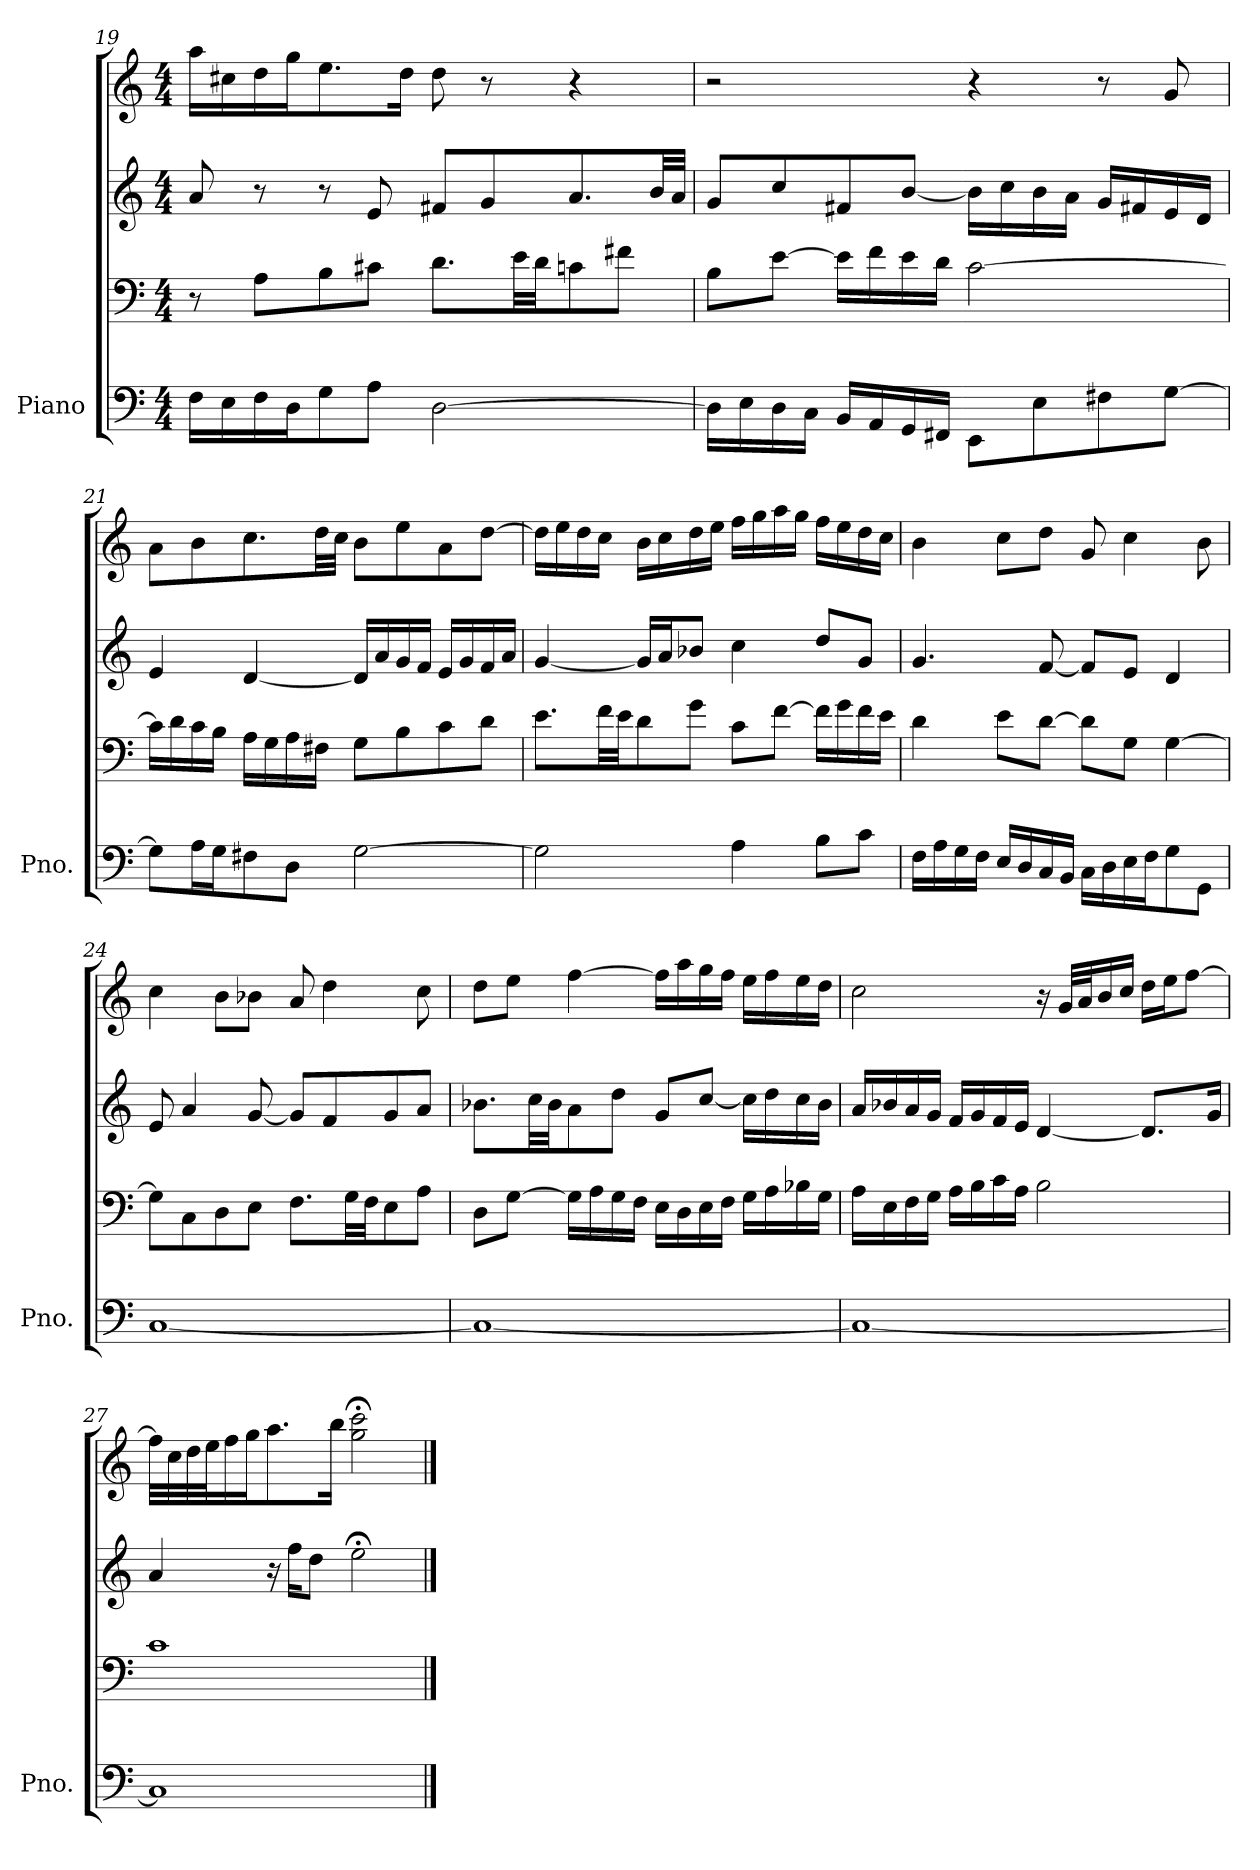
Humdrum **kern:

**kern	**kern	**kern	**kern
*part1	*part1	*part1	*part1
*staff4	*staff3	*staff2	*staff1
*I"Piano	*	*	*
*I'Pno.	*	*	*
*clefF4	*clefF4	*clefG2	*clefG2
*k[]	*k[]	*k[]	*k[]
*C:	*C:	*C:	*C:
*M4/4	*M4/4	*M4/4	*M4/4
=19	=19	=19	=19
16F\LL	8r	8a/	16aa\LL
16E\	.	.	16cc#X\
16F\	8A\L	8r	16dd\
16D\J	.	.	16gg\J
8G\	8B\	8r	8.ee\
8A\J	8c#X\J	8e/	.
.	.	.	16dd\Jk
[2D\	8.d\L	8f#X/L	8dd\
.	.	8g/	8r
.	32e\LL	.	.
.	32d\JJ	.	.
.	8cn\	8.a/	4r
.	8f#X\J	.	.
.	.	32b/LL	.
.	.	32a/JJJ	.
!!LO:LB:g=z
=20	=20	=20	=20
16D\LL]	8B\L	8g/L	2r
16E\	.	.	.
16D\	[8e\J	8cc/	.
16C\JJ	.	.	.
16BB/LL	16e\LL]	8f#X/	.
16AA/	16f\	.	.
16GG/	16e\	[8b/J	.
16FF#X/JJ	16d\JJ	.	.
8EE\L	[2c\	16b\LL]	4r
.	.	16cc\	.
8E\	.	16b\	.
.	.	16a\JJ	.
8F#X\	.	16g/LL	8r
.	.	16f#X/	.
[8G\J	.	16e/	8g/
.	.	16d/JJ	.
=21	=21	=21	=21
8G\L]	16c\LL]	4e/	8a\L
.	16d\	.	.
16A\L	16c\	.	8b\
16G\J	16B\JJ	.	.
8F#X\	16A\LL	[4d/	8.cc\
.	16G\	.	.
8D\J	16A\	.	.
.	16F#X\JJ	.	32dd\LL
.	.	.	32cc\JJJ
[2G\	8G\L	16d/LL]	8b\L
.	.	16a/	.
.	8B\	16g/	8ee\
.	.	16f/JJ	.
.	8c\	16e/LL	8a\
.	.	16g/	.
.	8d\J	16f/	[8dd\J
.	.	16a/JJ	.
!!LO:LB:g=z
=22	=22	=22	=22
2G\]	8.e\L	[4g/	16dd\LL]
.	.	.	16ee\
.	.	.	16dd\
.	32f\LL	.	16cc\JJ
.	32e\JJ	.	.
.	8d\	16g/LL]	16b\LL
.	.	16a/J	16cc\
.	8g\J	8b-X/J	16dd\
.	.	.	16ee\JJ
4A\	8c\L	4cc\	16ff\LL
.	.	.	16gg\
.	[8f\J	.	16aa\
.	.	.	16gg\JJ
8B\L	16f\LL]	8dd/L	16ff\LL
.	16g\	.	16ee\
8c\J	16f\	8g/J	16dd\
.	16e\JJ	.	16cc\JJ
=23	=23	=23	=23
16F\LL	4d\	4.g/	4b\
16A\	.	.	.
16G\	.	.	.
16F\JJ	.	.	.
16E/LL	8e\L	.	8cc\L
16D/	.	.	.
16C/	[8d\J	[8f/	8dd\J
16BB/JJ	.	.	.
16C\LL	8d\L]	8f/L]	8g/
16D\	.	.	.
16E\	8G\J	8e/J	4cc\
16F\J	.	.	.
8G\	[4G\	4d/	.
8GG\J	.	.	8b\
!!LO:PB:g=z
=24	=24	=24	=24
[1C	8G\L]	8e/	4cc\
.	8C\	4a/	.
.	8D\	.	8b\L
.	8E\J	[8g/	8b-X\J
.	8.F\L	8g/L]	8a/
.	.	8f/	4dd\
.	32G\LL	.	.
.	32F\JJ	.	.
.	8E\	8g/	.
.	8A\J	8a/J	8cc\
=25	=25	=25	=25
1C_	8D\L	8.b-X\L	8dd\L
.	[8G\J	.	8ee\J
.	.	32cc\LL	.
.	.	32b-\JJ	.
.	16G\LL]	8a\	[4ff\
.	16A\	.	.
.	16G\	8dd\J	.
.	16F\JJ	.	.
.	16E\LL	8g/L	16ff\LL]
.	16D\	.	16aa\
.	16E\	[8cc/J	16gg\
.	16F\JJ	.	16ff\JJ
.	16G\LL	16cc\LL]	16ee\LL
.	16A\	16dd\	16ff\
.	16B-X\	16cc\	16ee\
.	16G\JJ	16b-\JJ	16dd\JJ
!!LO:LB:g=z
=26	=26	=26	=26
1C_	16A\LL	16a/LL	2cc\
.	16E\	16b-X/	.
.	16F\	16a/	.
.	16G\JJ	16g/JJ	.
.	16A\LL	16f/LL	.
.	16B\	16g/	.
.	16c\	16f/	.
.	16A\JJ	16e/JJ	.
.	2B\	[4d/	16r
.	.	.	32g/LLL
.	.	.	32a/J
.	.	.	16b/
.	.	.	16cc/JJ
.	.	8.d/L]	16dd\LL
.	.	.	16ee\J
.	.	.	[8ff\J
.	.	16g/Jk	.
=27	=27	=27	=27
1C]	1c	4a/	32ff\LLL]
.	.	.	32cc\
.	.	.	32dd\
.	.	.	32ee\J
.	.	.	16ff\
.	.	.	16gg\J
.	.	16r	8.aa\
.	.	16ff\KL	.
.	.	8dd\J	.
.	.	.	16bb\Jk
.	.	2ee;<\	2gg\;< 2ccc\;<
==	==	==	==
*-	*-	*-	*-
